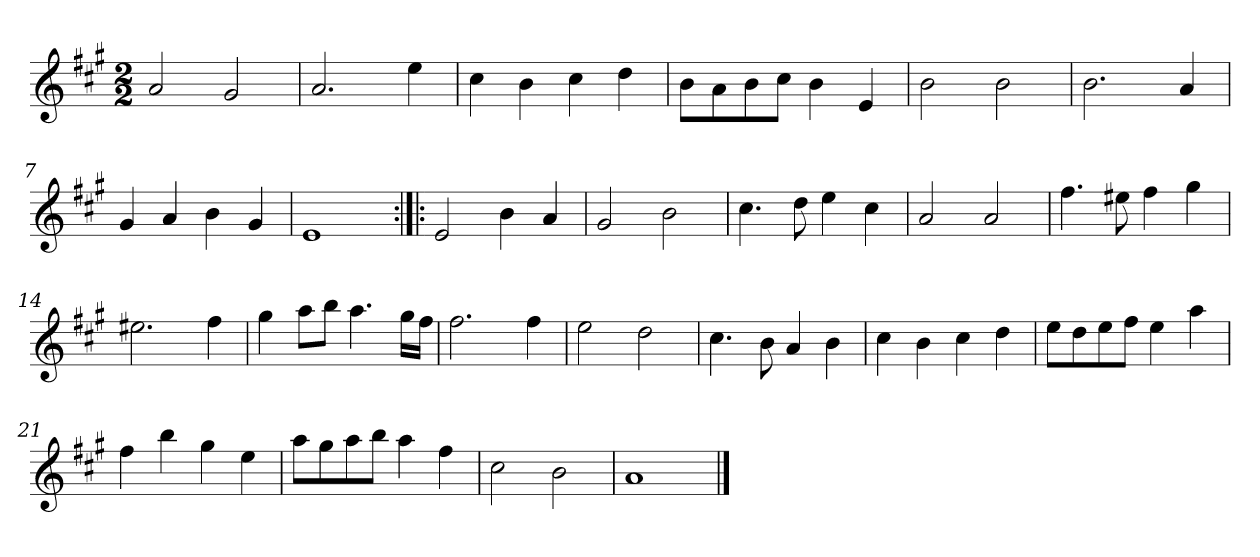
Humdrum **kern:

**kern
*part1
*staff1
*clefG2
*k[f#c#g#]
*A:
*M2/2
*MM120
=1
2a
2g#
=2
2.a
4ee
=3
4cc#
4b
4cc#
4dd
=4
8b\L
8a\
8b\
8cc#\J
4b
4e
=5
2b
2b
=6
2.b
4a
=7
4g#
4a
4b
4g#
=8
1e
=9:|!|:
2e
4b
4a
=10
2g#
2b
=11
4.cc#
8dd
4ee
4cc#
=12
2a
2a
=13
4.ff#
8ee#X
4ff#
4gg#
=14
2.ee#X
4ff#
=15
4gg#
8aa\L
8bb\J
4.aa
16gg#\LL
16ff#\JJ
=16
2.ff#
4ff#
=17
2ee
2dd
=18
4.cc#
8b
4a
4b
=19
4cc#
4b
4cc#
4dd
=20
8ee\L
8dd\
8ee\
8ff#\J
4ee
4aa
=21
4ff#
4bb
4gg#
4ee
=22
8aa\L
8gg#\
8aa\
8bb\J
4aa
4ff#
=23
2cc#
2b
=24
1a
==
*-
